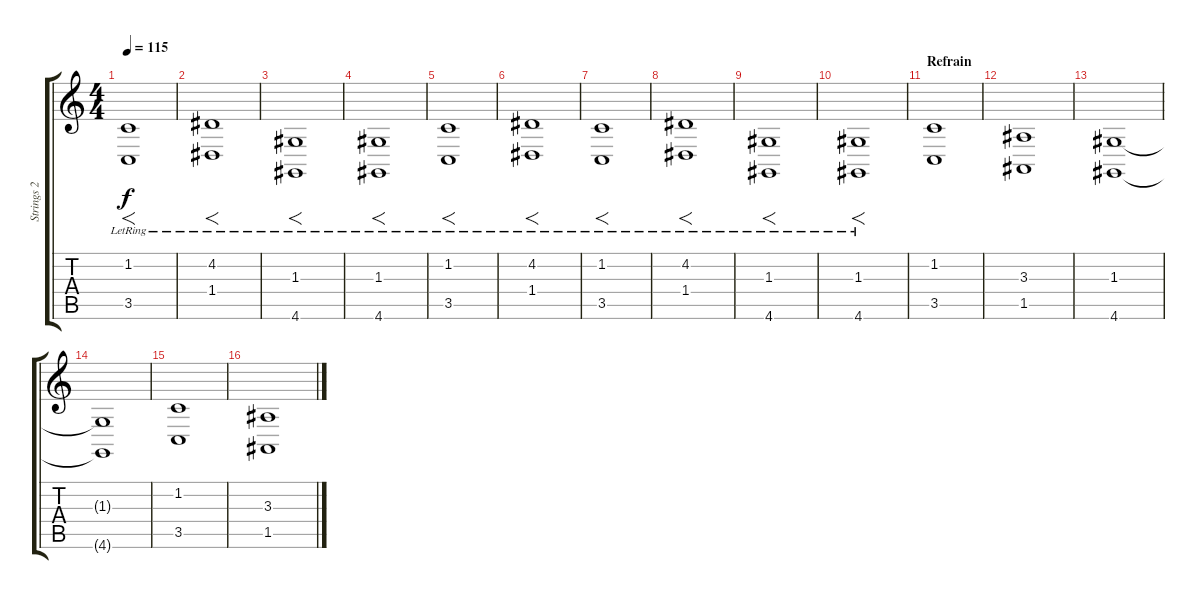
\track ("Strings 2" "Strings 2") {instrument stringensemble2}
\staff {score tabs}
\tuning (E4 B3 G3 D3 A2 E2) {hide}
\ts (4 4)
\tempo 115
\clef g2
\ks c
(1.2{lr} 3.5{lr}).1{f dy f} |
(4.2{lr} 1.4{lr}).1{f} |
(1.3{lr} 4.6{lr}).1{f} |
(1.3{lr} 4.6{lr}).1{f} |
(1.2{lr} 3.5{lr}).1{f} |
(4.2{lr} 1.4{lr}).1{f} |
(1.2{lr} 3.5{lr}).1{f} |
(4.2{lr} 1.4{lr}).1{f} |
(1.3{lr} 4.6{lr}).1{f} |
(1.3{lr} 4.6{lr}).1{f} |
\section ("" "Refrain")
(1.2 3.5).1 |
(3.3 1.5).1 |
(1.3 4.6).1 |
(1.3{t} 4.6{t}).1 |
(1.2 3.5).1 |
(3.3 1.5).1
